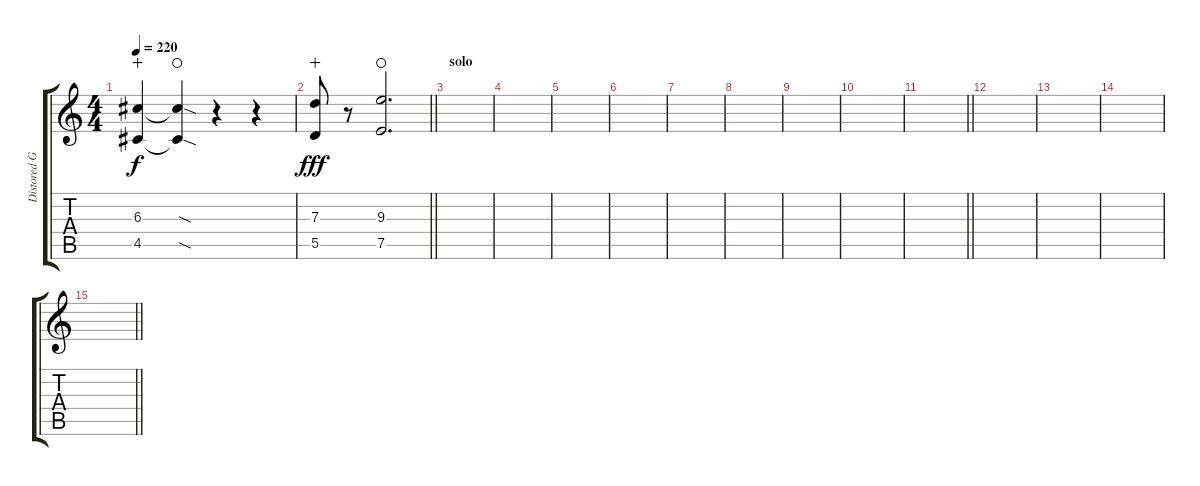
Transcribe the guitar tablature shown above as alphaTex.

\track ("Distored Guitar" "Distored G") {instrument distortionguitar}
\staff {score tabs}
\tuning (E4 B3 G3 D3 A2 E2) {hide}
\ts (4 4)
\tempo 220
\clef g2
\ks c
(6.3 4.5).4{dy f wahc} (6.3{sod t} 4.5{sod t}).4{waho} r.4 r.4 |
\barLineRight lightlight
(7.3 5.5).8{dy fff wahc} r.8 (9.3 7.5).2{d waho} |
\section ("" "solo")
|
|
|
|
|
|
|
|
\barLineRight lightlight
|
|
|
|
\barLineRight lightlight
